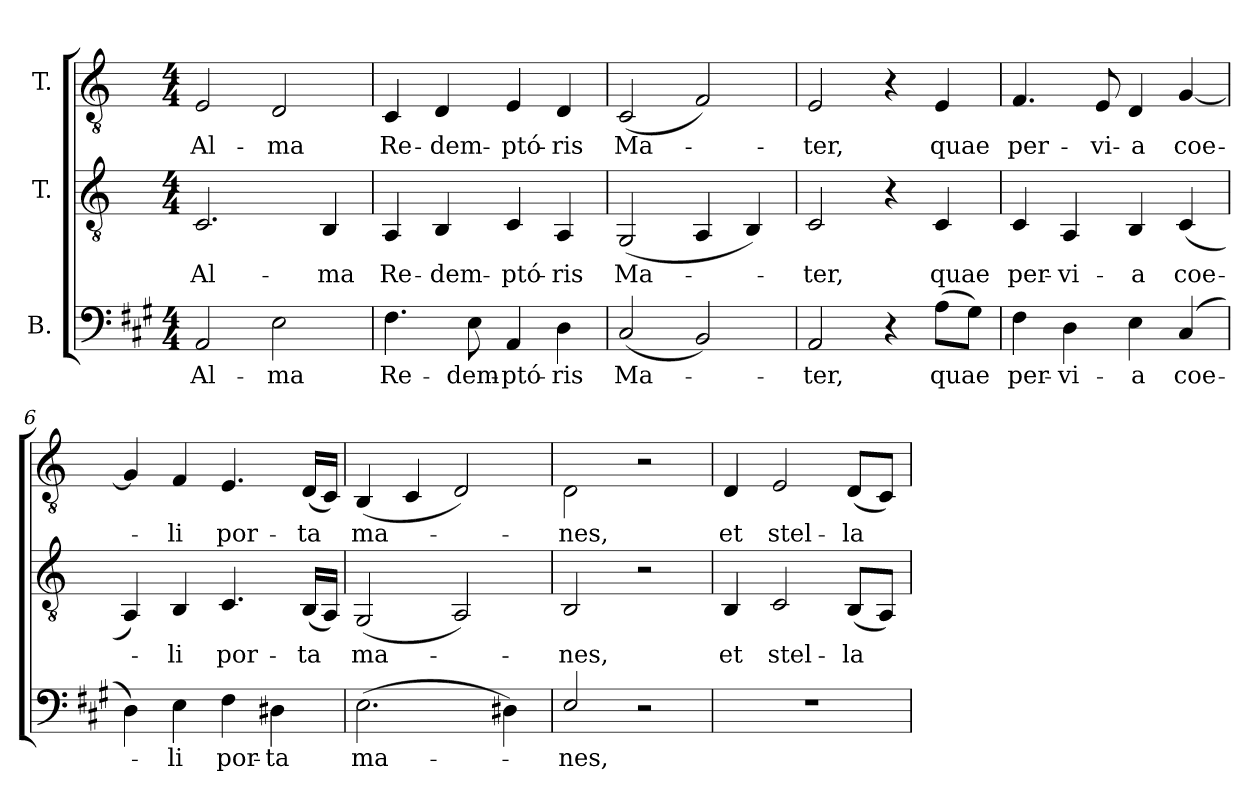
**kern	**text	**kern	**text	**kern	**text
*part3	*part3	*part2	*part2	*part1	*part1
*staff3	*staff3	*staff2	*staff2	*staff1	*staff1
*I"B.	*	*I"T.	*	*I"T.	*
!!LO:PB:g=z
*clefF4	*	*clefGv2	*	*clefGv2	*
*	*	*ITrd2c3	*	*ITrd2c3	*
*k[f#c#g#]	*	*k[f#c#g#]	*	*k[f#c#g#]	*
*A:	*	*A:	*	*A:	*
*M4/4	*	*M4/4	*	*M4/4	*
*MM80	*	*MM80	*	*MM80	*
=1	=1	=1	=1	=1	=1
!	!LO:LY:b:color=#000000	!	!	!	!
!	!	!	!LO:LY:b:color=#000000	!	!
!	!	!	!	!	!LO:LY:b:color=#000000
2AAi/	Al-	2.AAi/	Al-	2C#i/	Al-
!	!LO:LY:b:color=#000000	!	!	!	!
!	!	!	!	!	!LO:LY:b:color=#000000
2Ei\	-ma	.	.	2BBi/	-ma
!	!	!	!LO:LY:b:color=#000000	!	!
.	.	4GG#i/	-ma	.	.
=2	=2	=2	=2	=2	=2
!	!LO:LY:b:color=#000000	!	!	!	!
!	!	!	!LO:LY:b:color=#000000	!	!
!	!	!	!	!	!LO:LY:b:color=#000000
4.F#i\	Re-	4FF#i/	Re-	4AAi/	Re-
!	!	!	!LO:LY:b:color=#000000	!	!
!	!	!	!	!	!LO:LY:b:color=#000000
.	.	4GG#i/	-dem-	4BBi/	-dem-
!	!LO:LY:b:color=#000000	!	!	!	!
8Ei\	-dem-	.	.	.	.
!	!LO:LY:b:color=#000000	!	!	!	!
!	!	!	!LO:LY:b:color=#000000	!	!
!	!	!	!	!	!LO:LY:b:color=#000000
4AAi/	-ptó-	4AAi/	-ptó-	4C#i/	-ptó-
!	!LO:LY:b:color=#000000	!	!	!	!
!	!	!	!LO:LY:b:color=#000000	!	!
!	!	!	!	!	!LO:LY:b:color=#000000
4Di\	-ris	4FF#i/	-ris	4BBi/	-ris
=3	=3	=3	=3	=3	=3
!	!LO:LY:b:color=#000000	!	!	!	!
!	!	!	!LO:LY:b:color=#000000	!	!
!	!	!	!	!	!LO:LY:b:color=#000000
(2C#i/	Ma-	(2EEi/	Ma-	(2AAi/	Ma-
2BBi/)	.	4FF#i/	.	2Di/)	.
.	.	4GG#i/)	.	.	.
=4	=4	=4	=4	=4	=4
!	!LO:LY:b:color=#000000	!	!	!	!
!	!	!	!LO:LY:b:color=#000000	!	!
!	!	!	!	!	!LO:LY:b:color=#000000
2AAi/	-ter,	2AAi/	-ter,	2C#i/	-ter,
4r	.	4r	.	4r	.
!	!LO:LY:b:color=#000000	!	!	!	!
!	!	!	!LO:LY:b:color=#000000	!	!
!	!	!	!	!	!LO:LY:b:color=#000000
(8Ai\L	quae	4AAi/	quae	4C#i/	quae
8G#i\J)	.	.	.	.	.
=5	=5	=5	=5	=5	=5
!	!LO:LY:b:color=#000000	!	!	!	!
!	!	!	!LO:LY:b:color=#000000	!	!
!	!	!	!	!	!LO:LY:b:color=#000000
4F#i\	per-	4AAi/	per-	4.Di/	per-
!	!LO:LY:b:color=#000000	!	!	!	!
!	!	!	!LO:LY:b:color=#000000	!	!
4Di\	-vi-	4FF#i/	-vi-	.	.
!	!	!	!	!	!LO:LY:b:color=#000000
.	.	.	.	8C#i/	-vi-
!	!LO:LY:b:color=#000000	!	!	!	!
!	!	!	!LO:LY:b:color=#000000	!	!
!	!	!	!	!	!LO:LY:b:color=#000000
4Ei\	-a	4GG#i/	-a	4BBi/	-a
!	!LO:LY:b:color=#000000	!	!	!	!
!	!	!	!LO:LY:b:color=#000000	!	!
!	!	!	!	!	!LO:LY:b:color=#000000
(4C#i/	coe-	(4AAi/	coe-	[<4Ei/	coe-
!!LO:LB:g=z
=6	=6	=6	=6	=6	=6
4Di\)	.	4FF#i/)	.	4Ei/]	.
!	!LO:LY:b:color=#000000	!	!	!	!
!	!	!	!LO:LY:b:color=#000000	!	!
!	!	!	!	!	!LO:LY:b:color=#000000
4Ei\	-li	4GG#i/	-li	4Di/	-li
!	!LO:LY:b:color=#000000	!	!	!	!
!	!	!	!LO:LY:b:color=#000000	!	!
!	!	!	!	!	!LO:LY:b:color=#000000
4F#i\	por-	4.AAi/	por-	4.C#i/	por-
!	!LO:LY:b:color=#000000	!	!	!	!
4D#Xi\	-ta	.	.	.	.
!	!	!	!LO:LY:b:color=#000000	!	!
!	!	!	!	!	!LO:LY:b:color=#000000
.	.	(16GG#i/LL	-ta	(16BBi/LL	-ta
.	.	16FF#i/JJ)	.	16AAi/JJ)	.
=7	=7	=7	=7	=7	=7
!	!LO:LY:b:color=#000000	!	!	!	!
!	!	!	!LO:LY:b:color=#000000	!	!
!	!	!	!	!	!LO:LY:b:color=#000000
(2.Ei\	ma-	(2EEi/	ma-	(4GG#i/	ma-
.	.	.	.	4AAi/	.
.	.	2FF#i/)	.	2BBi/)	.
4D#Xi\)	.	.	.	.	.
=8	=8	=8	=8	=8	=8
!	!LO:LY:b:color=#000000	!	!	!	!
!	!	!	!LO:LY:b:color=#000000	!	!
!	!	!	!	!	!LO:LY:b:color=#000000
2Ei/	-nes,	2GG#i/	-nes,	2BBi\	-nes,
2r	.	2r	.	2r	.
=9	=9	=9	=9	=9	=9
!	!	!	!LO:LY:b:color=#000000	!	!
!	!	!	!	!	!LO:LY:b:color=#000000
1r	.	4GG#i/	et	4BBi/	et
!	!	!	!LO:LY:b:color=#000000	!	!
!	!	!	!	!	!LO:LY:b:color=#000000
.	.	2AAi/	stel-	2C#i/	stel-
!	!	!	!LO:LY:b:color=#000000	!	!
!	!	!	!	!	!LO:LY:b:color=#000000
.	.	(8GG#i/L	-la	(8BBi/L	-la
.	.	8FF#i/J)	.	8AAi/J)	.
=	=	=	=	=	=
*-	*-	*-	*-	*-	*-
